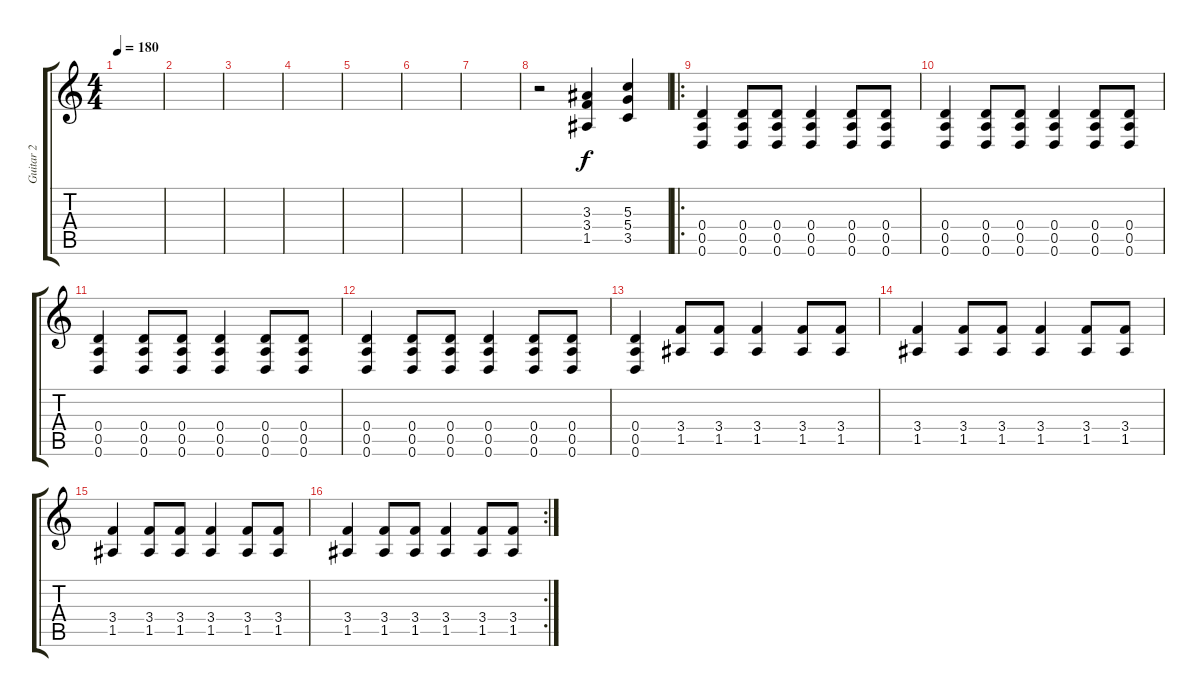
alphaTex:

\track ("Guitar 2" "Guitar 2") {instrument distortionguitar}
\staff {score tabs}
\tuning (E4 B3 G3 D3 A2 D2) {hide}
\ts (4 4)
\tempo 180
\clef g2
\ks c
|
|
|
|
|
|
|
r.2 (3.3 3.4 1.5).4 (5.3 5.4 3.5).4 |
\ro
(0.4 0.5 0.6).4 (0.4 0.5 0.6).8 (0.4 0.5 0.6).8 (0.4 0.5 0.6).4 (0.4 0.5 0.6).8 (0.4 0.5 0.6).8 |
(0.4 0.5 0.6).4 (0.4 0.5 0.6).8 (0.4 0.5 0.6).8 (0.4 0.5 0.6).4 (0.4 0.5 0.6).8 (0.4 0.5 0.6).8 |
(0.4 0.5 0.6).4 (0.4 0.5 0.6).8 (0.4 0.5 0.6).8 (0.4 0.5 0.6).4 (0.4 0.5 0.6).8 (0.4 0.5 0.6).8 |
(0.4 0.5 0.6).4 (0.4 0.5 0.6).8 (0.4 0.5 0.6).8 (0.4 0.5 0.6).4 (0.4 0.5 0.6).8 (0.4 0.5 0.6).8 |
(0.4 0.5 0.6).4 (3.4 1.5).8 (3.4 1.5).8 (3.4 1.5).4 (3.4 1.5).8 (3.4 1.5).8 |
(3.4 1.5).4 (3.4 1.5).8 (3.4 1.5).8 (3.4 1.5).4 (3.4 1.5).8 (3.4 1.5).8 |
(3.4 1.5).4 (3.4 1.5).8 (3.4 1.5).8 (3.4 1.5).4 (3.4 1.5).8 (3.4 1.5).8 |
\rc 2
(3.4 1.5).4 (3.4 1.5).8 (3.4 1.5).8 (3.4 1.5).4 (3.4 1.5).8 (3.4 1.5).8
